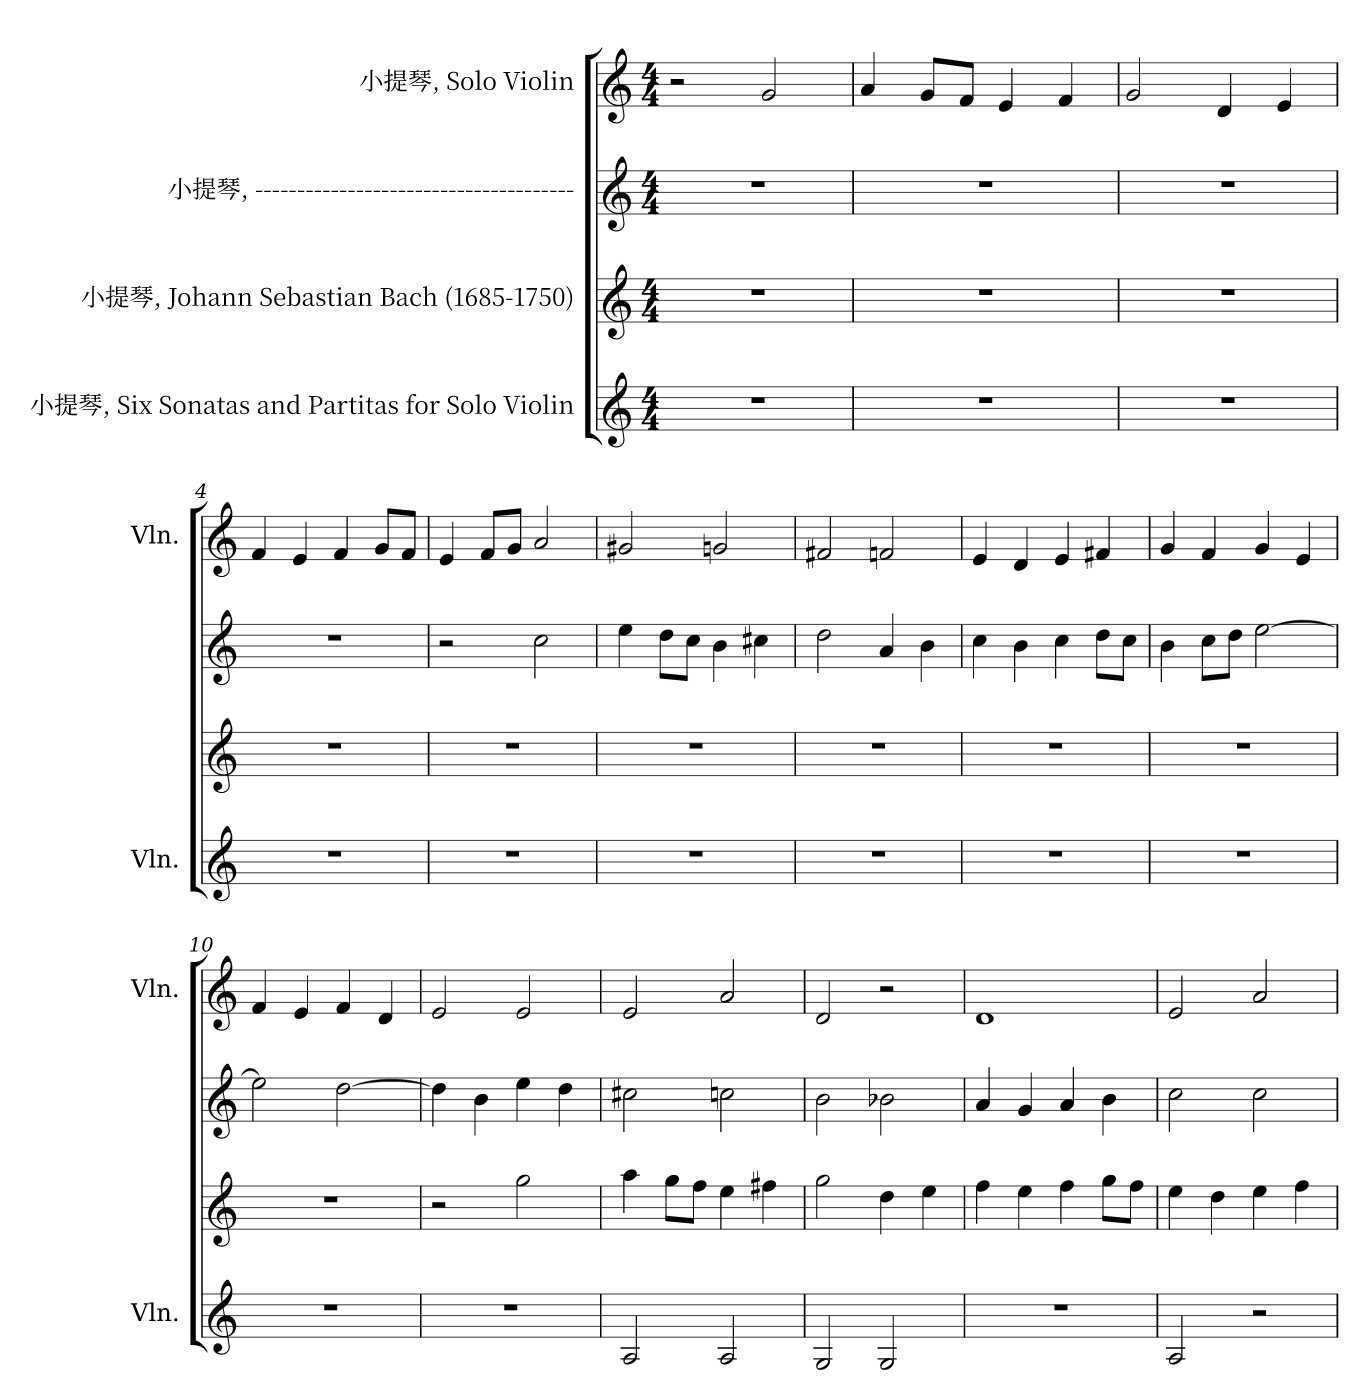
**kern	**kern	**kern	**kern
*part4	*part3	*part2	*part1
*staff4	*staff3	*staff2	*staff1
*I"小提琴, Six Sonatas and Partitas for Solo Violin	*I"小提琴, Johann Sebastian Bach  (1685-1750)	*I"小提琴, --------------------------------------	*I"小提琴, Solo Violin
*I'Vln.	*	*	*I'Vln.
*clefG2	*clefG2	*clefG2	*clefG2
*k[]	*k[]	*k[]	*k[]
*M4/4	*M4/4	*M4/4	*M4/4
*MM140	*MM140	*MM140	*MM140
=1	=1	=1	=1
1r	1r	1r	2r
.	.	.	2g/
=2	=2	=2	=2
1r	1r	1r	4a/
.	.	.	8g/L
.	.	.	8f/J
.	.	.	4e/
.	.	.	4f/
=3	=3	=3	=3
1r	1r	1r	2g/
.	.	.	4d/
.	.	.	4e/
=4	=4	=4	=4
1r	1r	1r	4f/
.	.	.	4e/
.	.	.	4f/
.	.	.	8g/L
.	.	.	8f/J
=5	=5	=5	=5
1r	1r	2r	4e/
.	.	.	8f/L
.	.	.	8g/J
.	.	2cc\	2a/
!!LO:LB:g=z
=6	=6	=6	=6
1r	1r	4ee\	2g#X/
.	.	8dd\L	.
.	.	8cc\J	.
.	.	4b\	2gn/
.	.	4cc#X\	.
=7	=7	=7	=7
1r	1r	2dd\	2f#X/
.	.	4a/	2fn/
.	.	4b\	.
=8	=8	=8	=8
1r	1r	4cc\	4e/
.	.	4b\	4d/
.	.	4cc\	4e/
.	.	8dd\L	4f#X/
.	.	8cc\J	.
=9	=9	=9	=9
1r	1r	4b\	4g/
.	.	8cc\L	4f/
.	.	8dd\J	.
.	.	[2ee\	4g/
.	.	.	4e/
=10	=10	=10	=10
1r	1r	2ee\]	4f/
.	.	.	4e/
.	.	[2dd\	4f/
.	.	.	4d/
=11	=11	=11	=11
1r	2r	4dd\]	2e/
.	.	4b\	.
.	2gg\	4ee\	2e/
.	.	4dd\	.
=12	=12	=12	=12
2A/	4aa\	2cc#X\	2e/
.	8gg\L	.	.
.	8ff\J	.	.
2A/	4ee\	2ccn\	2a/
.	4ff#X\	.	.
!!LO:LB:g=z
=13	=13	=13	=13
2G/	2gg\	2b\	2d/
2G/	4dd\	2b-X\	2r
.	4ee\	.	.
=14	=14	=14	=14
1r	4ff\	4a/	1d
.	4ee\	4g/	.
.	4ff\	4a/	.
.	8gg\L	4b\	.
.	8ff\J	.	.
=15	=15	=15	=15
2A/	4ee\	2cc\	2e/
.	4dd\	.	.
2r	4ee\	2cc\	2a/
.	4ff\	.	.
=	=	=	=
*-	*-	*-	*-
